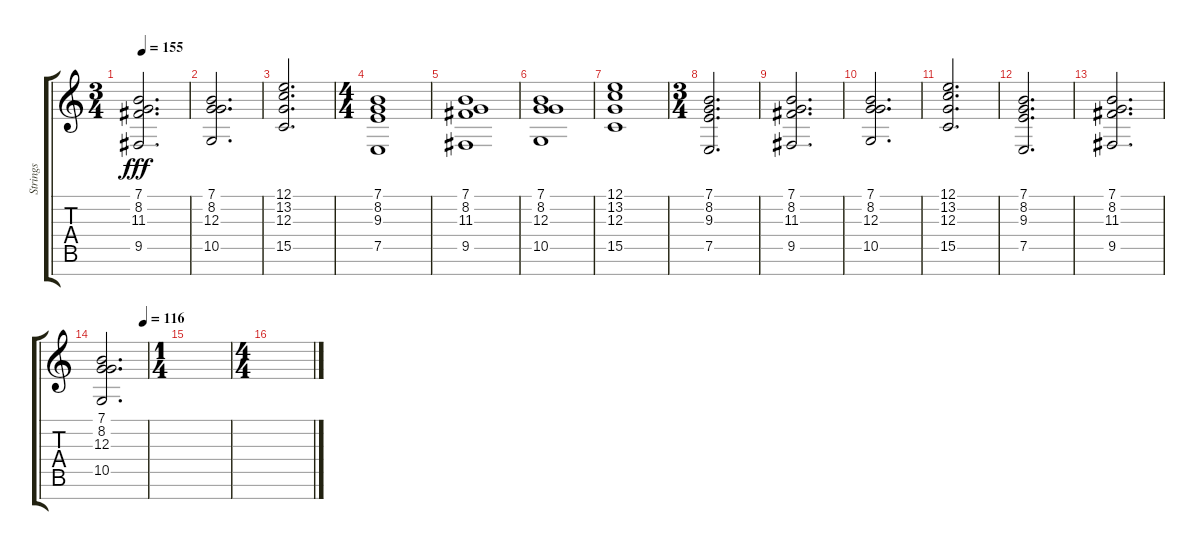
\track ("Strings" "Strings") {instrument drawbarorgan}
\staff {score tabs}
\tuning (E4 B3 G3 D3 A2 E2 B1) {hide}
\ts (3 4)
\tempo 155
\clef g2
\ks c
(7.1 8.2 11.3 9.5).2{d dy fff} |
(7.1 8.2 12.3 10.5).2{d} |
(12.1 13.2 12.3 15.5).2{d} |
\ts (4 4)
(7.1 8.2 9.3 7.5).1 |
(7.1 8.2 11.3 9.5).1 |
(7.1 8.2 12.3 10.5).1 |
(12.1 13.2 12.3 15.5).1 |
\ts (3 4)
(7.1 8.2 9.3 7.5).2{d} |
(7.1 8.2 11.3 9.5).2{d} |
(7.1 8.2 12.3 10.5).2{d} |
(12.1 13.2 12.3 15.5).2{d} |
(7.1 8.2 9.3 7.5).2{d} |
(7.1 8.2 11.3 9.5).2{d} |
\tempo (116 0.9166666666666666)
(7.1 8.2 12.3 10.5).2{d} |
\ts (1 4)
|
\ts (4 4)
